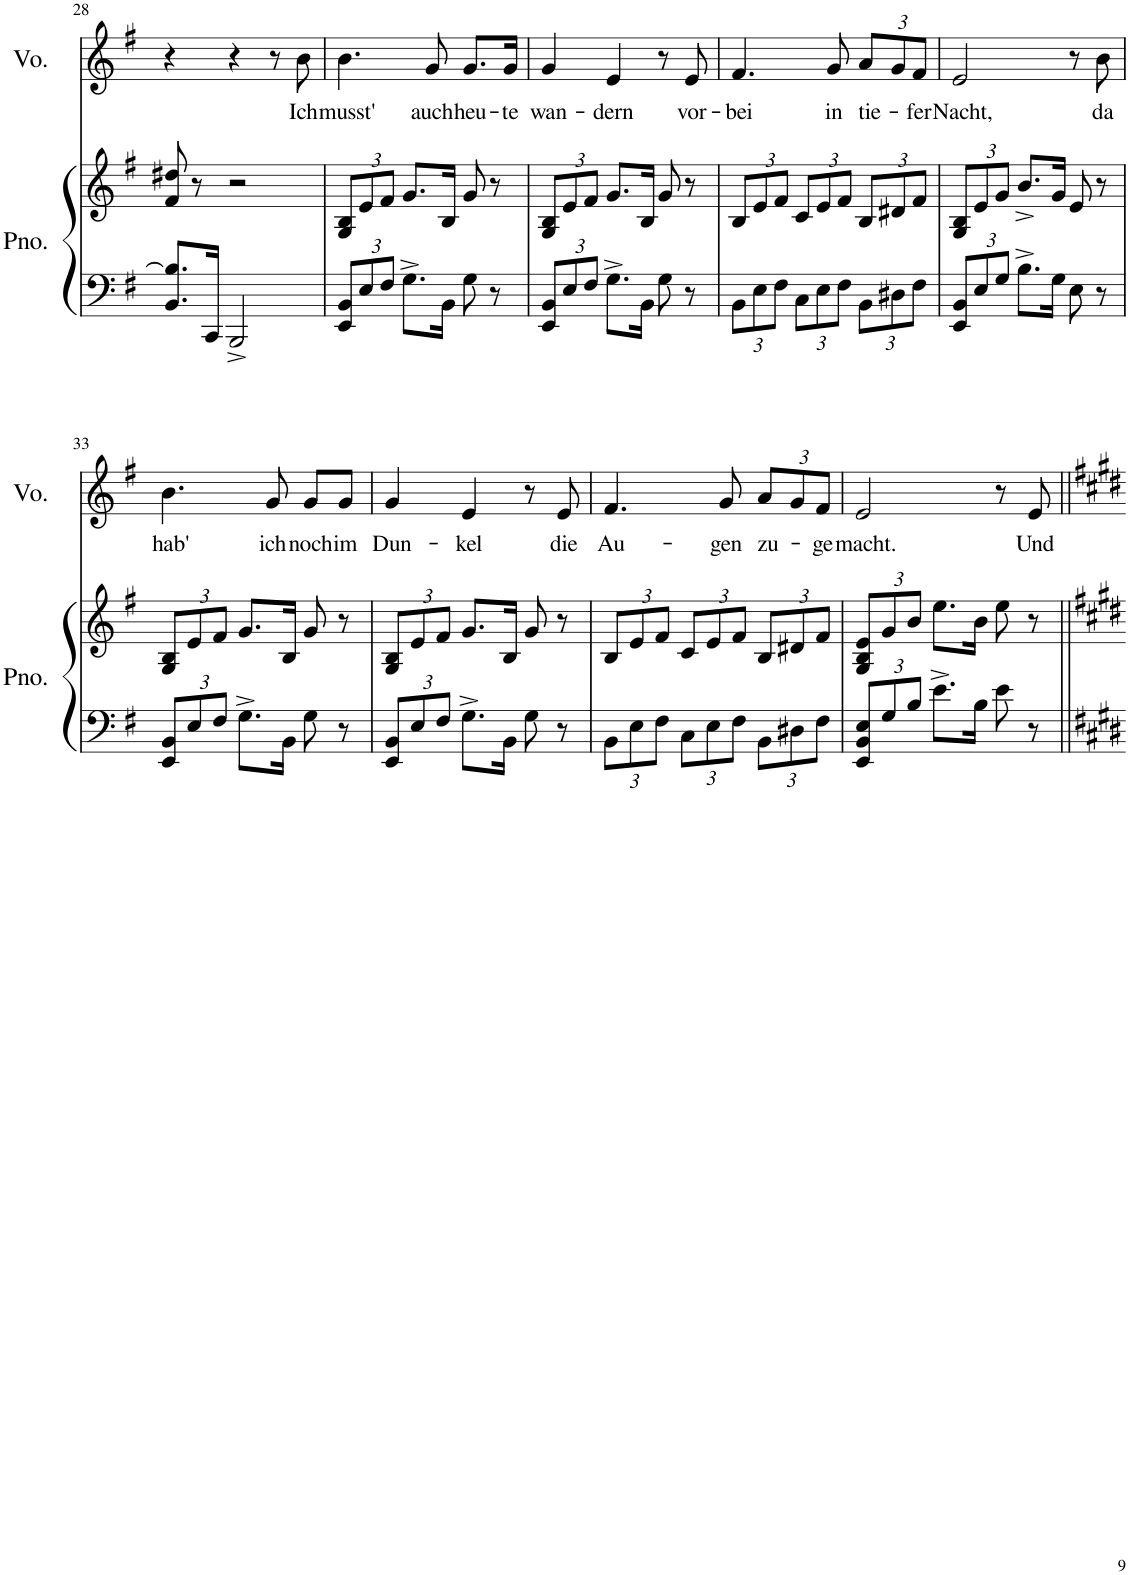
**kern	**kern	**kern	**text
*part2	*part2	*part1	*part1
*staff3	*staff2	*staff1	*staff1
*I"Piano	*	*I"Voice	*
*I'Pno.	*	*I'Vo.	*
!!LO:PB:g=z
*clefF4	*clefG2	*clefG2	*
*k[f#]	*k[f#]	*k[f#]	*
*M3/4	*M3/4	*M3/4	*
=28	=28	=28	=28
8.BB/ 8.B/]L	8f#/ 8dd#X/	4r	.
.	8r	.	.
16CC/Jk	.	.	.
2BBB^/	2r	4r	.
.	.	8r	.
!	!	!	!LO:LY:b
.	.	8b\	Ich
=29	=29	=29	=29
*Xbrackettup	*Xbrackettup	*	*
!	!	!	!LO:LY:b
12EE/ 12BB/L	12G/ 12B/L	4.b\	musst'
12E/	12e/	.	.
12F#/J	12f#/J	.	.
8.G^\L	8.g/L	.	.
!	!	!	!LO:LY:b
.	.	8g/	auch
16BB\Jk	16B/Jk	.	.
!	!	!	!LO:LY:b
8G\	8g/	8.g/L	heu-
8r	8r	.	.
!	!	!	!LO:LY:b
.	.	16g/Jk	-te
=30	=30	=30	=30
!	!	!	!LO:LY:b
12EE/ 12BB/L	12G/ 12B/L	4g/	wan-
12E/	12e/	.	.
12F#/J	12f#/J	.	.
!	!	!	!LO:LY:b
8.G^\L	8.g/L	4e/	-dern
16BB\Jk	16B/Jk	.	.
8G\	8g/	8r	.
!	!	!	!LO:LY:b
8r	8r	8e/	vor-
=31	=31	=31	=31
!	!	!	!LO:LY:b
12BB\L	12B/L	4.f#/	-bei
12E\	12e/	.	.
12F#\J	12f#/J	.	.
12C\L	12c/L	.	.
12E\	12e/	.	.
!	!	!	!LO:LY:b
.	.	8g/	in
12F#\J	12f#/J	.	.
*	*	*Xbrackettup	*
!	!	!	!LO:LY:b
12BB\L	12B/L	12a/L	tie-
12D#X\	12d#X/	12g/	.
!	!	!	!LO:LY:b
12F#\J	12f#/J	12f#/J	-fer
=32	=32	=32	=32
!	!	!	!LO:LY:b
12EE/ 12BB/L	12G/ 12B/L	2e/	Nacht,
12E/	12e/	.	.
12G/J	12g/J	.	.
8.B^\L	8.b^/L	.	.
16G\Jk	16g/Jk	.	.
8E\	8e/	8r	.
!	!	!	!LO:LY:b
8r	8r	8b\	da
!!LO:LB:g=z
=33	=33	=33	=33
!	!	!	!LO:LY:b
12EE/ 12BB/L	12G/ 12B/L	4.b\	hab'
12E/	12e/	.	.
12F#/J	12f#/J	.	.
8.G^\L	8.g/L	.	.
!	!	!	!LO:LY:b
.	.	8g/	ich
16BB\Jk	16B/Jk	.	.
!	!	!	!LO:LY:b
8G\	8g/	8g/L	noch
!	!	!	!LO:LY:b
8r	8r	8g/J	im
=34	=34	=34	=34
!	!	!	!LO:LY:b
12EE/ 12BB/L	12G/ 12B/L	4g/	Dun-
12E/	12e/	.	.
12F#/J	12f#/J	.	.
!	!	!	!LO:LY:b
8.G^\L	8.g/L	4e/	-kel
16BB\Jk	16B/Jk	.	.
8G\	8g/	8r	.
!	!	!	!LO:LY:b
8r	8r	8e/	die
=35	=35	=35	=35
!	!	!	!LO:LY:b
12BB\L	12B/L	4.f#/	Au-
12E\	12e/	.	.
12F#\J	12f#/J	.	.
12C\L	12c/L	.	.
12E\	12e/	.	.
!	!	!	!LO:LY:b
.	.	8g/	-gen
12F#\J	12f#/J	.	.
!	!	!	!LO:LY:b
12BB\L	12B/L	12a/L	zu-
12D#X\	12d#X/	12g/	.
!	!	!	!LO:LY:b
12F#\J	12f#/J	12f#/J	-ge-
=36	=36	=36	=36
!	!	!	!LO:LY:b
12EE/ 12BB/ 12E/L	12G/ 12B/ 12e/L	2e/	-macht.
12G/	12g/	.	.
12B/J	12b/J	.	.
8.e^\L	8.ee\L	.	.
16B\Jk	16b\Jk	.	.
8e\	8ee\	8r	.
!	!	!	!LO:LY:b
8r	8r	8e/	Und
=||	=||	=||	=||
*-	*-	*-	*-
